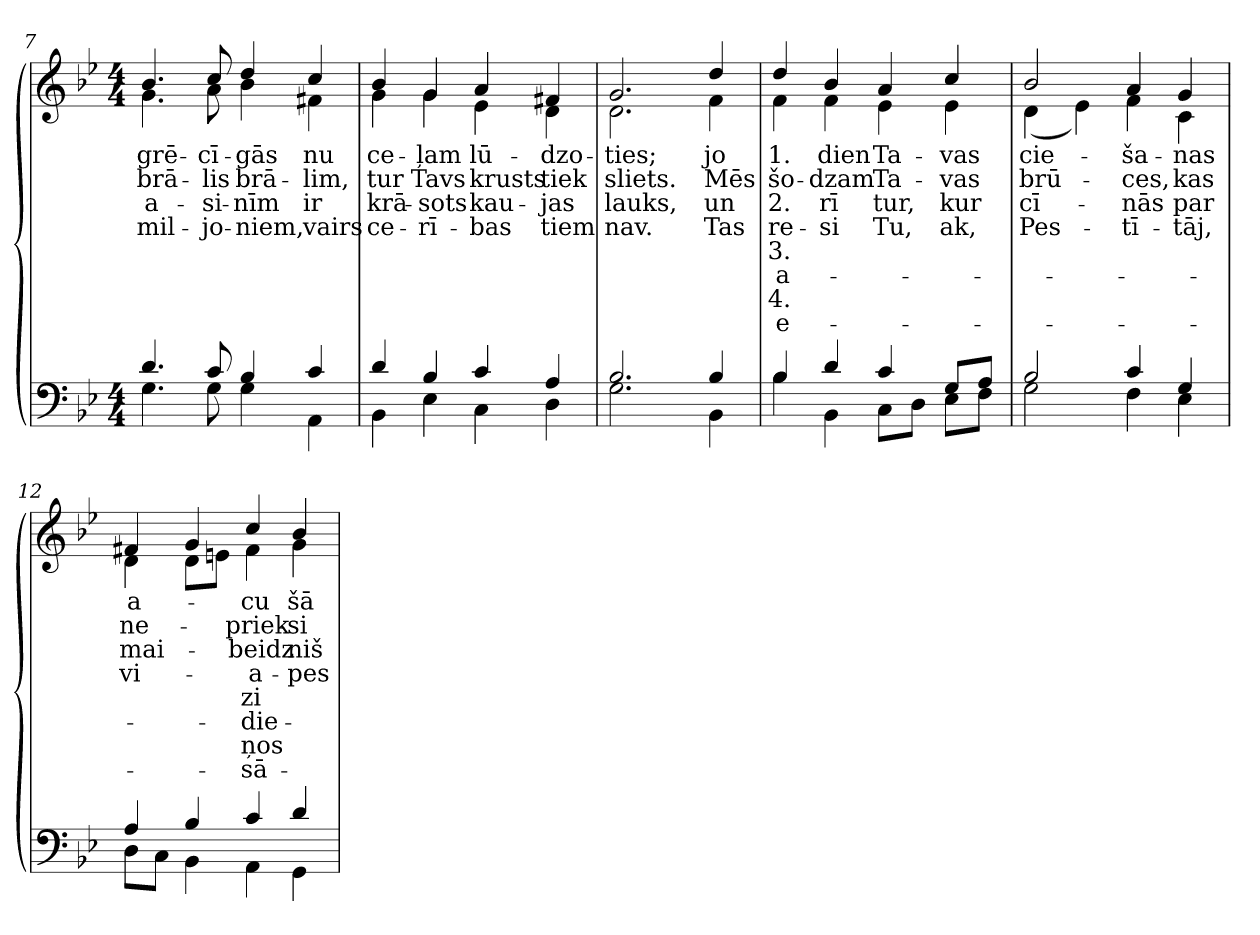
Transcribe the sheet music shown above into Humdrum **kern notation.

**kern	**kern	**text	**text	**text	**text	**text	**text	**text	**text
*part2	*part1	*part1	*part1	*part1	*part1	*part1	*part1	*part1	*part1
*staff2	*staff1	*staff1	*staff1	*staff1	*staff1	*staff1	*staff1	*staff1	*staff1
*clefF4	*clefG2	*	*	*	*	*	*	*	*
*k[b-e-]	*k[b-e-]	*	*	*	*	*	*	*	*
*B-:	*B-:	*	*	*	*	*	*	*	*
*M4/4	*M4/4	*	*	*	*	*	*	*	*
=7	=7	=7	=7	=7	=7	=7	=7	=7	=7
*^	*	*	*	*	*	*	*	*	*
!	!	!	!LO:LY:b:color=#000000	!LO:LY:b:color=#000000	!LO:LY:b:color=#000000	!LO:LY:b:color=#000000	!	!	!	!
*	*	*^	*	*	*	*	*	*	*	*
4.di/	4.Gi\	4.b-i/	4.gi\	grē-	brā-	a-	mil-	.	.	.	.
!	!	!	!	!LO:LY:b:color=#000000	!LO:LY:b:color=#000000	!LO:LY:b:color=#000000	!LO:LY:b:color=#000000	!	!	!	!
8ci/	8Gi\	8cci/	8ai\	-cī-	-lis	-si-	-jo-	.	.	.	.
!	!	!	!	!LO:LY:b:color=#000000	!LO:LY:b:color=#000000	!LO:LY:b:color=#000000	!LO:LY:b:color=#000000	!	!	!	!
4B-i/	4Gi\	4ddi/	4b-i\	-gās	brā-	-nīm	-niem,	.	.	.	.
!	!	!	!	!LO:LY:b:color=#000000	!LO:LY:b:color=#000000	!LO:LY:b:color=#000000	!LO:LY:b:color=#000000	!	!	!	!
4ci/	4AAi\	4cci/	4f#Xi\	nu	-lim,	ir	vairs	.	.	.	.
=8	=8	=8	=8	=8	=8	=8	=8	=8	=8	=8	=8
!	!	!	!	!LO:LY:b:color=#000000	!LO:LY:b:color=#000000	!LO:LY:b:color=#000000	!LO:LY:b:color=#000000	!	!	!	!
4di/	4BB-i\	4b-i/	4gi\	ce-	tur	krā-	ce-	.	.	.	.
!	!	!	!	!LO:LY:b:color=#000000	!LO:LY:b:color=#000000	!LO:LY:b:color=#000000	!LO:LY:b:color=#000000	!	!	!	!
4B-i/	4E-i\	4gi/	4gi\	-ļam	Tavs	-sots	-rī-	.	.	.	.
!	!	!	!	!LO:LY:b:color=#000000	!LO:LY:b:color=#000000	!LO:LY:b:color=#000000	!LO:LY:b:color=#000000	!	!	!	!
4ci/	4Ci\	4ai/	4e-i\	lū-	krusts	kau-	-bas	.	.	.	.
!	!	!	!	!LO:LY:b:color=#000000	!LO:LY:b:color=#000000	!LO:LY:b:color=#000000	!LO:LY:b:color=#000000	!	!	!	!
4Ai/	4Di\	4f#Xi/	4di\	-dzo-	tiek	-jas	tiem	.	.	.	.
=9	=9	=9	=9	=9	=9	=9	=9	=9	=9	=9	=9
!	!	!	!	!LO:LY:b:color=#000000	!LO:LY:b:color=#000000	!LO:LY:b:color=#000000	!LO:LY:b:color=#000000	!	!	!	!
2.B-i/	2.Gi\	2.gi/	2.di\	-ties;	sliets.	lauks,	nav.	.	.	.	.
!	!	!	!	!LO:LY:b:color=#000000	!LO:LY:b:color=#000000	!LO:LY:b:color=#000000	!LO:LY:b:color=#000000	!	!	!	!
4B-i/	4BB-i\	4ddi/	4fi\	jo	Mēs	un	Tas	.	.	.	.
!!LO:LB:g=z	!!
=10	=10	=10	=10	=10	=10	=10	=10	=10	=10	=10	=10
!	!	!	!	!LO:LY:b:color=#000000	!LO:LY:b:color=#000000	!LO:LY:b:color=#000000	!LO:LY:b:color=#000000	!LO:LY:b:color=#000000	!LO:LY:b:color=#000000	!LO:LY:b:color=#000000	!LO:LY:b:color=#000000
4B-i/	4B-i\	4ddi/	4fi\	1.	šo-	2.	re-	3.	a-	4.	e-
!	!	!	!	!LO:LY:b:color=#000000	!LO:LY:b:color=#000000	!LO:LY:b:color=#000000	!LO:LY:b:color=#000000	!	!	!	!
4di/	4BB-i\	4b-i/	4fi\	-dien	-dzam	-rī	-si	.	.	.	.
!	!	!	!	!LO:LY:b:color=#000000	!LO:LY:b:color=#000000	!LO:LY:b:color=#000000	!LO:LY:b:color=#000000	!	!	!	!
4ci/	8Ci\L	4ai/	4e-i\	Ta-	Ta-	tur,	Tu,	.	.	.	.
.	8Di\J	.	.	.	.	.	.	.	.	.	.
!	!	!	!	!LO:LY:b:color=#000000	!LO:LY:b:color=#000000	!LO:LY:b:color=#000000	!LO:LY:b:color=#000000	!	!	!	!
8Gi/L	8E-i\L	4cci/	4e-i\	-vas	-vas	kur	ak,	.	.	.	.
8Ai/J	8Fi\J	.	.	.	.	.	.	.	.	.	.
=11	=11	=11	=11	=11	=11	=11	=11	=11	=11	=11	=11
!	!	!	!	!LO:LY:b:color=#000000	!LO:LY:b:color=#000000	!LO:LY:b:color=#000000	!LO:LY:b:color=#000000	!	!	!	!
2B-i/	2Gi\	2b-i/	(4di\	cie-	brū-	cī-	Pes-	.	.	.	.
.	.	.	4e-i\)	.	.	.	.	.	.	.	.
!	!	!	!	!LO:LY:b:color=#000000	!LO:LY:b:color=#000000	!LO:LY:b:color=#000000	!LO:LY:b:color=#000000	!	!	!	!
4ci/	4Fi\	4ai/	4fi\	-ša-	-ces,	-nās	-tī-	.	.	.	.
!	!	!	!	!LO:LY:b:color=#000000	!LO:LY:b:color=#000000	!LO:LY:b:color=#000000	!LO:LY:b:color=#000000	!	!	!	!
4Gi/	4E-i\	4gi/	4ci\	-nas	kas	par	-tāj,	.	.	.	.
=12	=12	=12	=12	=12	=12	=12	=12	=12	=12	=12	=12
!	!	!	!	!LO:LY:b:color=#000000	!LO:LY:b:color=#000000	!LO:LY:b:color=#000000	!LO:LY:b:color=#000000	!	!	!	!
4Ai/	8Di\L	4f#Xi/	4di\	a-	ne-	mai-	vi-	.	.	.	.
.	8Ci\J	.	.	.	.	.	.	.	.	.	.
4B-i/	4BB-i\	4gi/	8di\L	.	.	.	.	.	.	.	.
.	.	.	8eni\J	.	.	.	.	.	.	.	.
!	!	!	!	!LO:LY:b:color=#000000	!LO:LY:b:color=#000000	!LO:LY:b:color=#000000	!LO:LY:b:color=#000000	!LO:LY:b:color=#000000	!LO:LY:b:color=#000000	!LO:LY:b:color=#000000	!LO:LY:b:color=#000000
4ci/	4AAi\	4cci/	4f#i\	-cu	priek-	-beidz	a-	-zi	die-	-ņos	sā-
!	!	!	!	!LO:LY:b:color=#000000	!LO:LY:b:color=#000000	!LO:LY:b:color=#000000	!LO:LY:b:color=#000000	!	!	!	!
4di/	4GGi\	4b-i/	4gi\	-šā	-si-	-niš-	-pes	.	.	.	.
*v	*v	*	*	*	*	*	*	*	*	*	*
*	*v	*v	*	*	*	*	*	*	*	*
=	=	=	=	=	=	=	=	=	=
*-	*-	*-	*-	*-	*-	*-	*-	*-	*-
